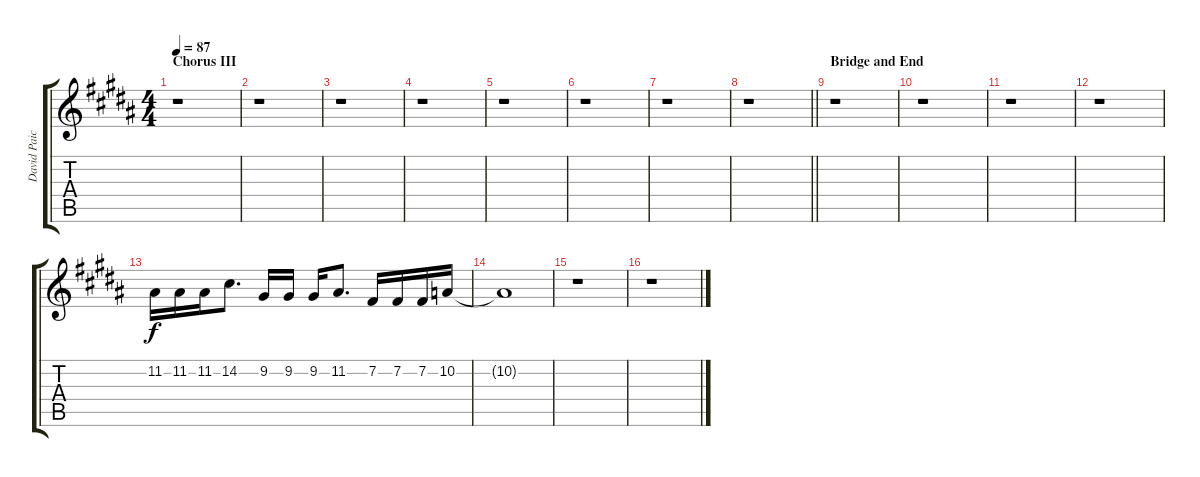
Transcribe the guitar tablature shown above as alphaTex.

\track ("David Paich (Piano II)" "David Paic") {instrument acousticgrandpiano}
\staff {score tabs}
\tuning (E4 B3 G3 D3 A2 E2) {hide}
\ts (4 4)
\section ("" "Chorus III")
\tempo 87
\clef g2
\ks b
r.1{dy f} |
r.1 |
r.1 |
r.1 |
r.1 |
r.1 |
r.1 |
\barLineRight lightlight
r.1 |
\section ("" "Bridge and End")
r.1 |
r.1 |
r.1 |
r.1 |
11.2.16 11.2.16 11.2.16 14.2.8{d} 9.2.16 9.2.16 9.2.16 11.2.8{d} 7.2.16 7.2.16 7.2.16 10.2.16 |
10.2{t}.1 |
r.1 |
r.1
